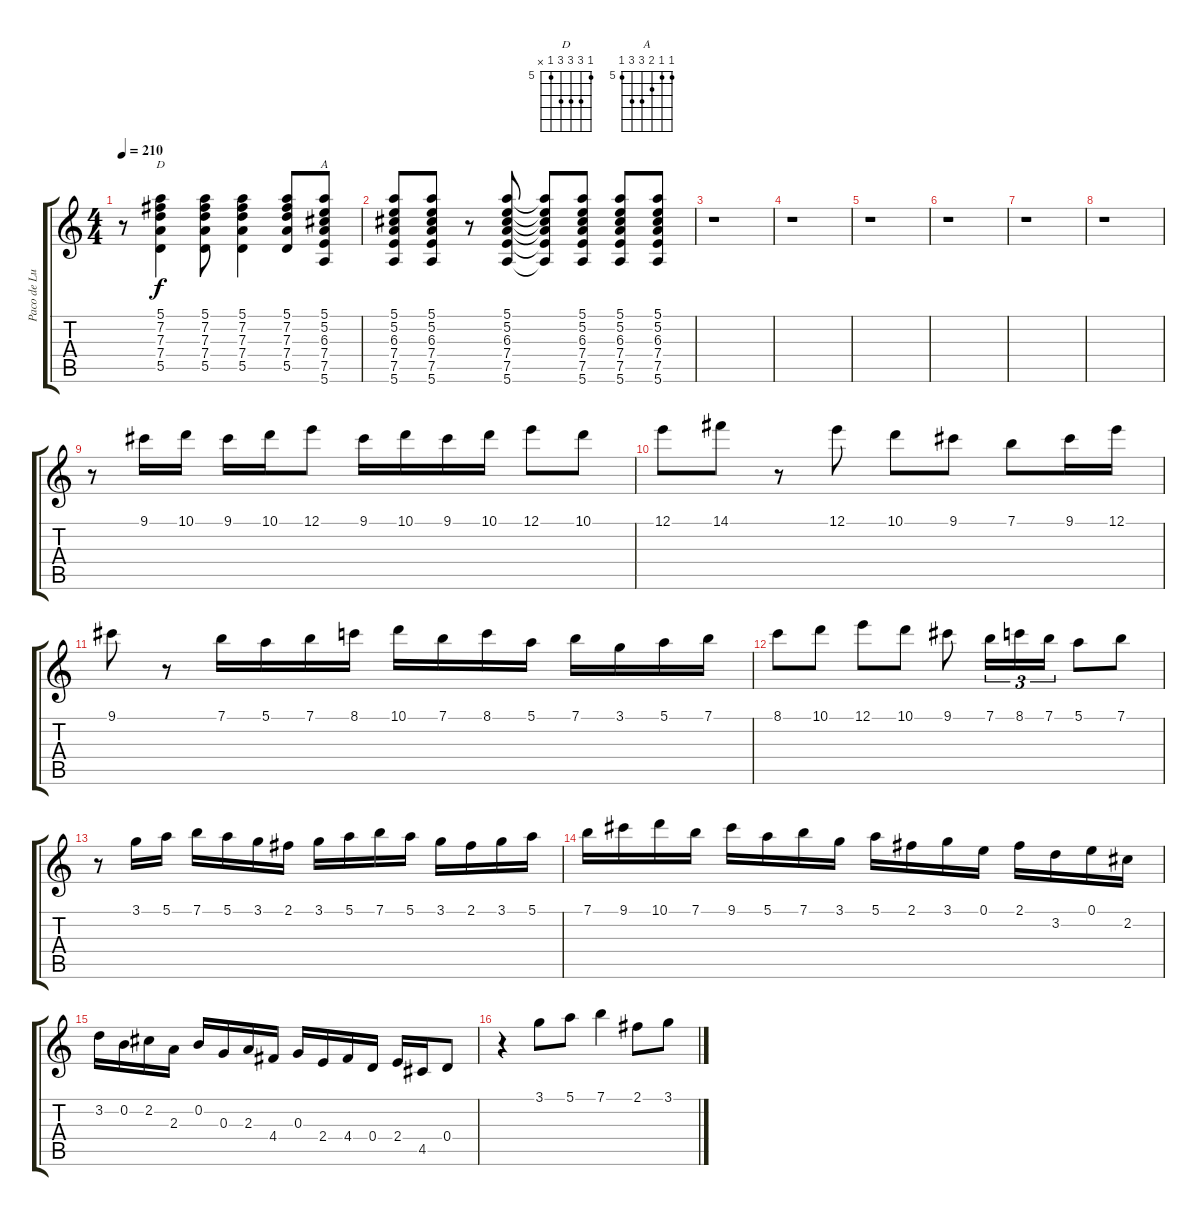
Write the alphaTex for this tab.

\track ("Paco de Lucia" "Paco de Lu") {instrument acousticguitarnylon}
\staff {score tabs}
\tuning (E4 B3 G3 D3 A2 E2) {hide}
\chord ("D" 5 7 7 7 5 x) {firstfret 5}
\chord ("A" 5 5 6 7 7 5) {firstfret 5}
\ts (4 4)
\tempo 210
\clef g2
\ks c
r.8{dy f} (5.1 7.2 7.3 7.4 5.5).4{ch "D"} (5.1 7.2 7.3 7.4 5.5).8 (5.1 7.2 7.3 7.4 5.5).4 (5.1 7.2 7.3 7.4 5.5).8 (5.1 5.2 6.3 7.4 7.5 5.6).8{ch "A"} |
(5.1 5.2 6.3 7.4 7.5 5.6).8 (5.1 5.2 6.3 7.4 7.5 5.6).8 r.8 (5.1 5.2 6.3 7.4 7.5 5.6).8 (5.1{t} 5.2{t} 6.3{t} 7.4{t} 7.5{t} 5.6{t}).8 (5.1 5.2 6.3 7.4 7.5 5.6).8 (5.1 5.2 6.3 7.4 7.5 5.6).8 (5.1 5.2 6.3 7.4 7.5 5.6).8 |
r.1 |
r.1 |
r.1 |
r.1 |
r.1 |
r.1 |
r.8 9.1.16 10.1.16 9.1.16 10.1.16 12.1.8 9.1.16 10.1.16 9.1.16 10.1.16 12.1.8 10.1.8 |
12.1.8 14.1.8 r.8 12.1.8 10.1.8 9.1.8 7.1.8 9.1.16 12.1.16 |
9.1.8 r.8 7.1.16 5.1.16 7.1.16 8.1.16 10.1.16 7.1.16 8.1.16 5.1.16 7.1.16 3.1.16 5.1.16 7.1.16 |
8.1.8 10.1.8 12.1.8 10.1.8 9.1.8 7.1.16{tu (3 2)} 8.1.16{tu (3 2)} 7.1.16{tu (3 2)} 5.1.8 7.1.8 |
r.8 3.1.16 5.1.16 7.1.16 5.1.16 3.1.16 2.1.16 3.1.16 5.1.16 7.1.16 5.1.16 3.1.16 2.1.16 3.1.16 5.1.16 |
7.1.16 9.1.16 10.1.16 7.1.16 9.1.16 5.1.16 7.1.16 3.1.16 5.1.16 2.1.16 3.1.16 0.1.16 2.1.16 3.2.16 0.1.16 2.2.16 |
3.2.16 0.2.16 2.2.16 2.3.16 0.2.16 0.3.16 2.3.16 4.4.16 0.3.16 2.4.16 4.4.16 0.4.16 2.4.16 4.5.16 0.4.8 |
r.4 3.1.8 5.1.8 7.1.4 2.1.8 3.1.8
